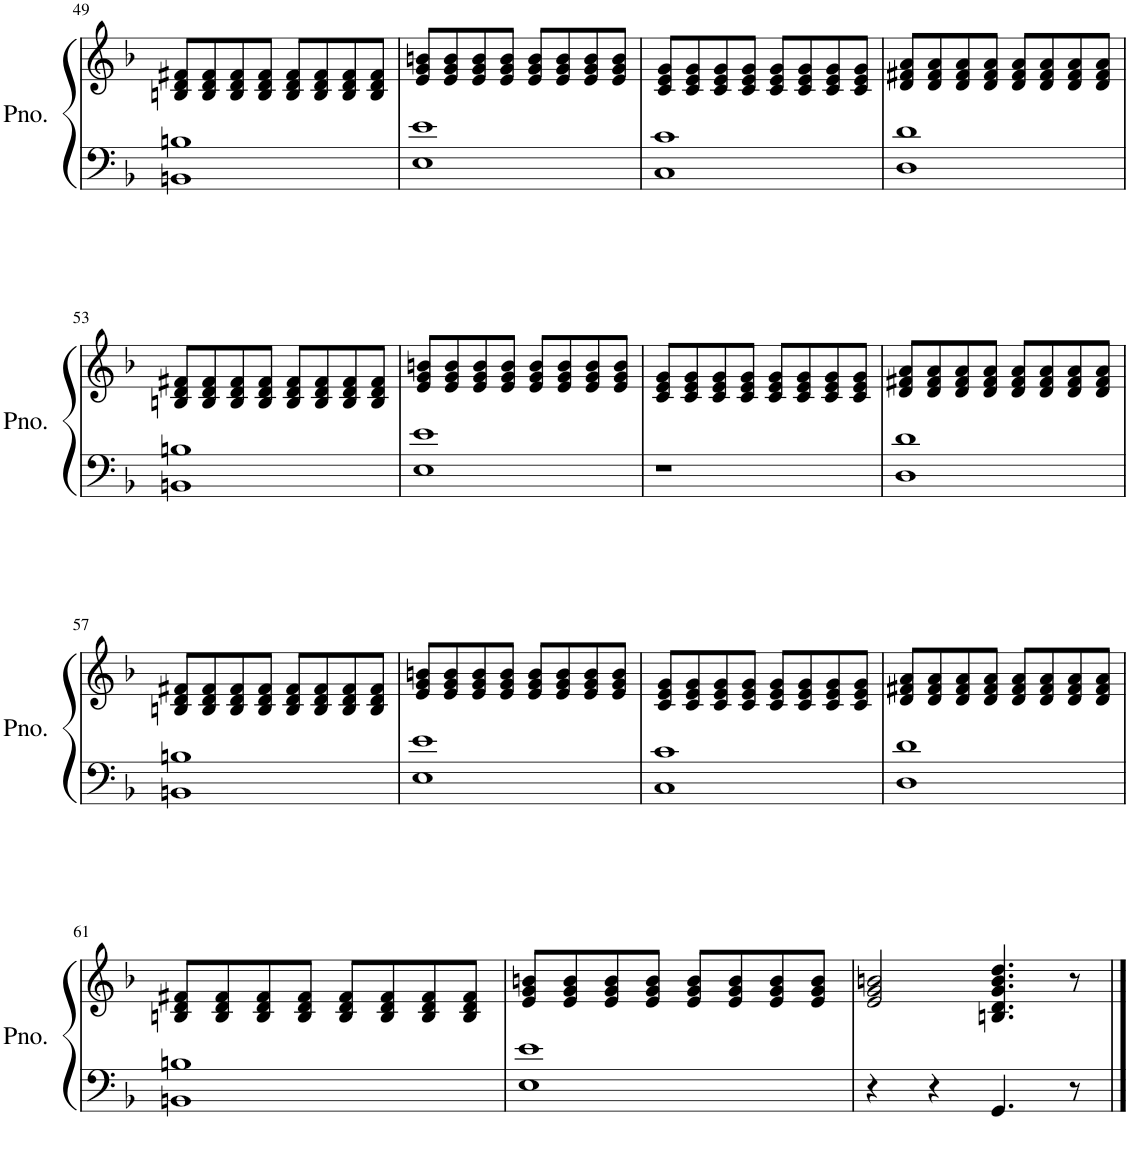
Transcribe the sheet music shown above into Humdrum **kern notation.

**kern	**kern
*part1	*part1
*staff2	*staff1
*I"Piano	*
*I'Pno.	*
!!LO:PB:g=z
*clefF4	*clefG2
*k[b-]	*k[b-]
*M4/4	*M4/4
=49	=49
1BBn 1Bn	8Bn/ 8d/ 8f#X/L
.	8B/ 8d/ 8f#/
.	8B/ 8d/ 8f#/
.	8B/ 8d/ 8f#/J
.	8B/ 8d/ 8f#/L
.	8B/ 8d/ 8f#/
.	8B/ 8d/ 8f#/
.	8B/ 8d/ 8f#/J
=50	=50
1E 1e	8e/ 8g/ 8bn/L
.	8e/ 8g/ 8b/
.	8e/ 8g/ 8b/
.	8e/ 8g/ 8b/J
.	8e/ 8g/ 8b/L
.	8e/ 8g/ 8b/
.	8e/ 8g/ 8b/
.	8e/ 8g/ 8b/J
=51	=51
1C 1c	8c/ 8e/ 8g/L
.	8c/ 8e/ 8g/
.	8c/ 8e/ 8g/
.	8c/ 8e/ 8g/J
.	8c/ 8e/ 8g/L
.	8c/ 8e/ 8g/
.	8c/ 8e/ 8g/
.	8c/ 8e/ 8g/J
=52	=52
1D 1d	8d/ 8f#X/ 8a/L
.	8d/ 8f#/ 8a/
.	8d/ 8f#/ 8a/
.	8d/ 8f#/ 8a/J
.	8d/ 8f#/ 8a/L
.	8d/ 8f#/ 8a/
.	8d/ 8f#/ 8a/
.	8d/ 8f#/ 8a/J
!!LO:LB:g=z
=53	=53
1BBn 1Bn	8Bn/ 8d/ 8f#X/L
.	8B/ 8d/ 8f#/
.	8B/ 8d/ 8f#/
.	8B/ 8d/ 8f#/J
.	8B/ 8d/ 8f#/L
.	8B/ 8d/ 8f#/
.	8B/ 8d/ 8f#/
.	8B/ 8d/ 8f#/J
=54	=54
1E 1e	8e/ 8g/ 8bn/L
.	8e/ 8g/ 8b/
.	8e/ 8g/ 8b/
.	8e/ 8g/ 8b/J
.	8e/ 8g/ 8b/L
.	8e/ 8g/ 8b/
.	8e/ 8g/ 8b/
.	8e/ 8g/ 8b/J
=55	=55
1r	8c/ 8e/ 8g/L
.	8c/ 8e/ 8g/
.	8c/ 8e/ 8g/
.	8c/ 8e/ 8g/J
.	8c/ 8e/ 8g/L
.	8c/ 8e/ 8g/
.	8c/ 8e/ 8g/
.	8c/ 8e/ 8g/J
=56	=56
1D 1d	8d/ 8f#X/ 8a/L
.	8d/ 8f#/ 8a/
.	8d/ 8f#/ 8a/
.	8d/ 8f#/ 8a/J
.	8d/ 8f#/ 8a/L
.	8d/ 8f#/ 8a/
.	8d/ 8f#/ 8a/
.	8d/ 8f#/ 8a/J
!!LO:LB:g=z
=57	=57
1BBn 1Bn	8Bn/ 8d/ 8f#X/L
.	8B/ 8d/ 8f#/
.	8B/ 8d/ 8f#/
.	8B/ 8d/ 8f#/J
.	8B/ 8d/ 8f#/L
.	8B/ 8d/ 8f#/
.	8B/ 8d/ 8f#/
.	8B/ 8d/ 8f#/J
=58	=58
1E 1e	8e/ 8g/ 8bn/L
.	8e/ 8g/ 8b/
.	8e/ 8g/ 8b/
.	8e/ 8g/ 8b/J
.	8e/ 8g/ 8b/L
.	8e/ 8g/ 8b/
.	8e/ 8g/ 8b/
.	8e/ 8g/ 8b/J
=59	=59
1C 1c	8c/ 8e/ 8g/L
.	8c/ 8e/ 8g/
.	8c/ 8e/ 8g/
.	8c/ 8e/ 8g/J
.	8c/ 8e/ 8g/L
.	8c/ 8e/ 8g/
.	8c/ 8e/ 8g/
.	8c/ 8e/ 8g/J
=60	=60
1D 1d	8d/ 8f#X/ 8a/L
.	8d/ 8f#/ 8a/
.	8d/ 8f#/ 8a/
.	8d/ 8f#/ 8a/J
.	8d/ 8f#/ 8a/L
.	8d/ 8f#/ 8a/
.	8d/ 8f#/ 8a/
.	8d/ 8f#/ 8a/J
!!LO:LB:g=z
=61	=61
1BBn 1Bn	8Bn/ 8d/ 8f#X/L
.	8B/ 8d/ 8f#/
.	8B/ 8d/ 8f#/
.	8B/ 8d/ 8f#/J
.	8B/ 8d/ 8f#/L
.	8B/ 8d/ 8f#/
.	8B/ 8d/ 8f#/
.	8B/ 8d/ 8f#/J
=62	=62
1E 1e	8e/ 8g/ 8bn/L
.	8e/ 8g/ 8b/
.	8e/ 8g/ 8b/
.	8e/ 8g/ 8b/J
.	8e/ 8g/ 8b/L
.	8e/ 8g/ 8b/
.	8e/ 8g/ 8b/
.	8e/ 8g/ 8b/J
=63	=63
4r	2e/ 2g/ 2bn/
4r	.
4.GG/	4.Bn/ 4.d/ 4.g/ 4.b/ 4.dd/
8r	8r
==	==
*-	*-
